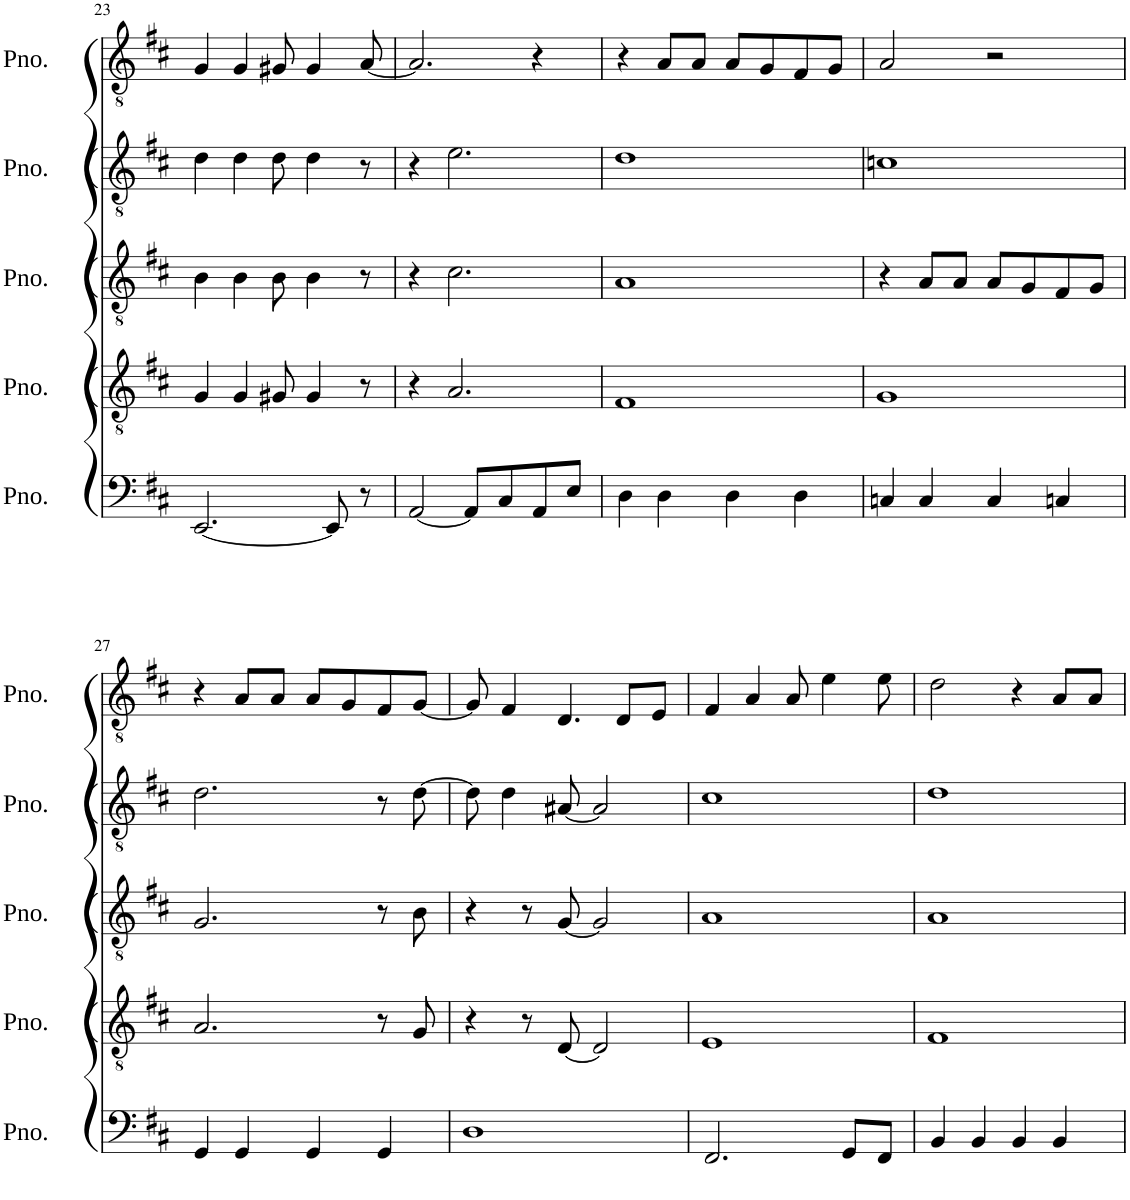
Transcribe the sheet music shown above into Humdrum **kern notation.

**kern	**kern	**kern	**kern	**kern
*part5	*part4	*part3	*part2	*part1
*staff5	*staff4	*staff3	*staff2	*staff1
*I"Piano	*I"Piano	*I"Piano	*I"Piano	*I"Piano
*I'Pno.	*I'Pno.	*I'Pno.	*I'Pno.	*I'Pno.
!!LO:PB:g=z
*clefF4	*clefGv2	*clefGv2	*clefGv2	*clefGv2
*k[f#c#]	*k[f#c#]	*k[f#c#]	*k[f#c#]	*k[f#c#]
*M4/4	*M4/4	*M4/4	*M4/4	*M4/4
=23	=23	=23	=23	=23
[2.EE/	4G/	4B\	4d\	4G/
.	4G/	4B\	4d\	4G/
.	8G#X/	8B\	8d\	8G#X/
.	4G#/	4B\	4d\	4G#/
8EE/]	.	.	.	.
8r	8r	8r	8r	[8A/
=24	=24	=24	=24	=24
[2AA/	4r	4r	4r	2.A/]
.	2.A/	2.c#\	2.e\	.
8AA/L]	.	.	.	.
8C#/	.	.	.	.
8AA/	.	.	.	4r
8E/J	.	.	.	.
=25	=25	=25	=25	=25
4D\	1F#	1A	1d	4r
4D\	.	.	.	8A/L
.	.	.	.	8A/J
4D\	.	.	.	8A/L
.	.	.	.	8G/
4D\	.	.	.	8F#/
.	.	.	.	8G/J
=26	=26	=26	=26	=26
4Cn/	1G	4r	1cn	2A/
4C/	.	8A/L	.	.
.	.	8A/J	.	.
4C/	.	8A/L	.	2r
.	.	8G/	.	.
4Cn/	.	8F#/	.	.
.	.	8G/J	.	.
!!LO:LB:g=z
=27	=27	=27	=27	=27
4GG/	2.A/	2.G/	2.d\	4r
4GG/	.	.	.	8A/L
.	.	.	.	8A/J
4GG/	.	.	.	8A/L
.	.	.	.	8G/
4GG/	8r	8r	8r	8F#/
.	8G/	8B\	[8d\	[8G/J
=28	=28	=28	=28	=28
1D	4r	4r	8d\]	8G/]
.	.	.	4d\	4F#/
.	8r	8r	.	.
.	[8D/	[8G/	[8A#X/	4.D/
.	2D/]	2G/]	2A#/]	.
.	.	.	.	8D/L
.	.	.	.	8E/J
=29	=29	=29	=29	=29
2.FF#/	1E	1A	1c#	4F#/
.	.	.	.	4A/
.	.	.	.	8A/
.	.	.	.	4e\
8GG/L	.	.	.	.
8FF#/J	.	.	.	8e\
=30	=30	=30	=30	=30
4BB/	1F#	1A	1d	2d\
4BB/	.	.	.	.
4BB/	.	.	.	4r
4BB/	.	.	.	8A/L
.	.	.	.	8A/J
=	=	=	=	=
*-	*-	*-	*-	*-
